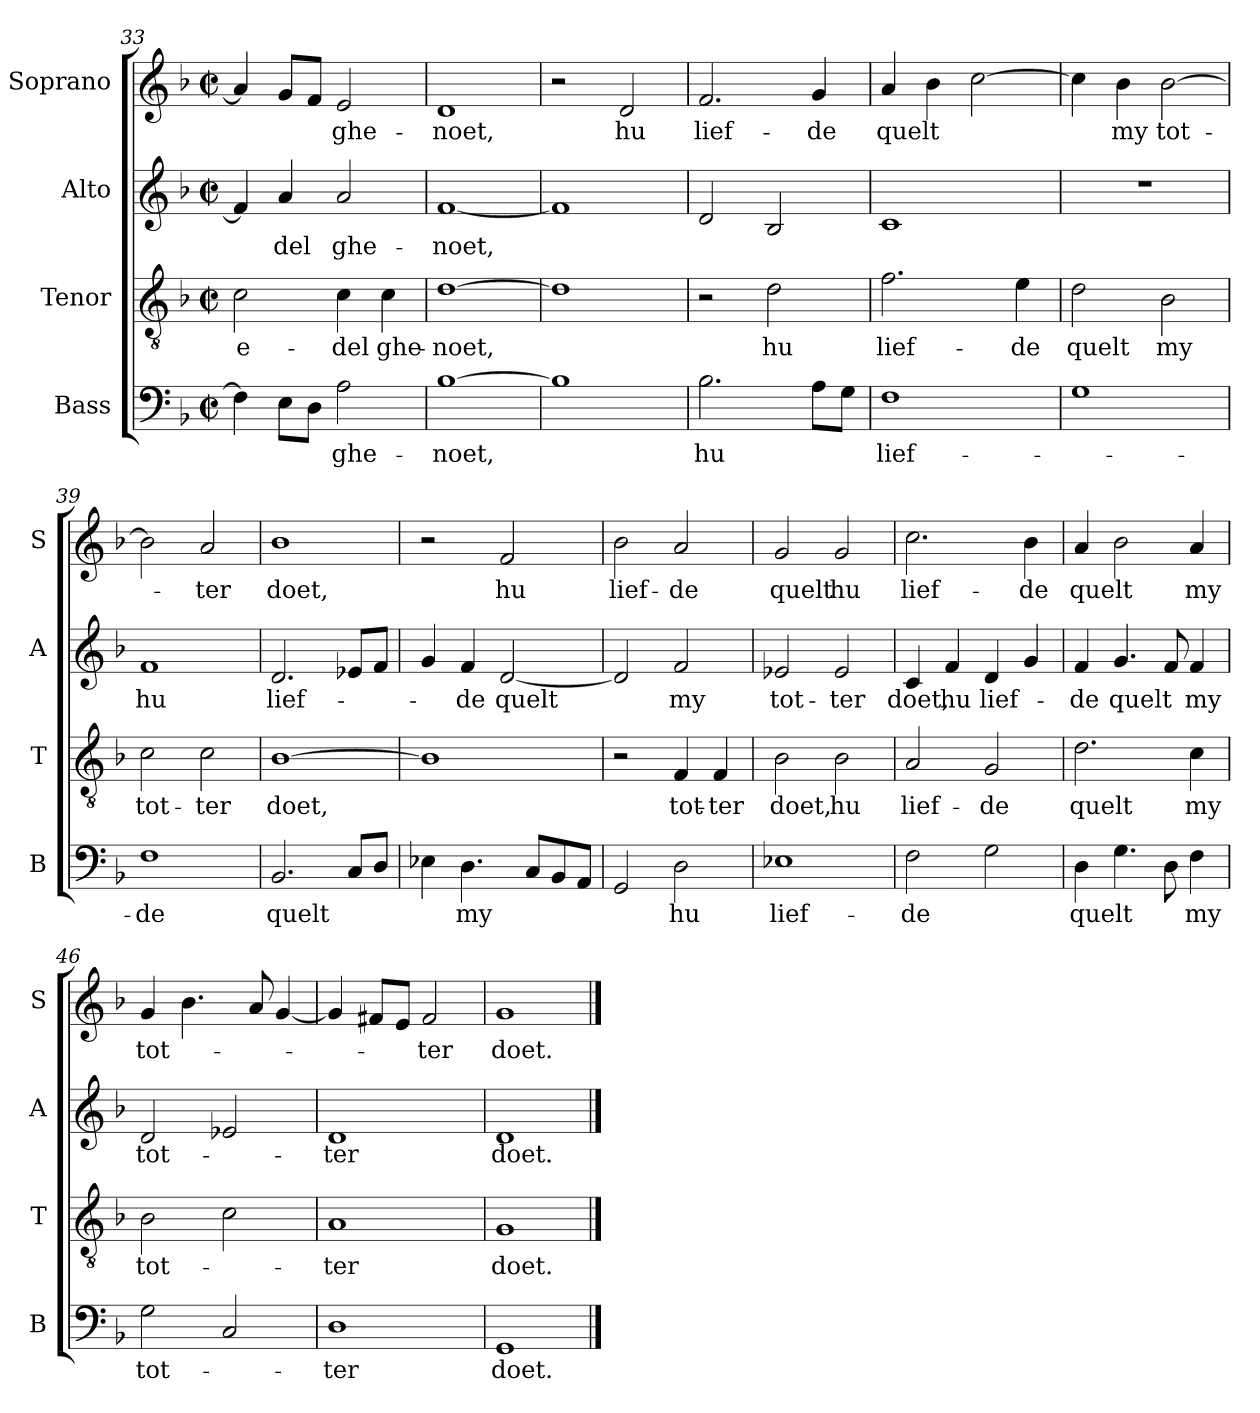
**kern	**text	**kern	**text	**kern	**text	**kern	**text
*part4	*part4	*part3	*part3	*part2	*part2	*part1	*part1
*staff4	*staff4	*staff3	*staff3	*staff2	*staff2	*staff1	*staff1
*I"Bass	*	*I"Tenor	*	*I"Alto	*	*I"Soprano	*
*I'B	*	*I'T	*	*I'A	*	*I'S	*
*clefF4	*	*clefGv2	*	*clefG2	*	*clefG2	*
*k[b-]	*	*k[b-]	*	*k[b-]	*	*k[b-]	*
*F:	*	*F:	*	*F:	*	*F:	*
*M2/2	*	*M2/2	*	*M2/2	*	*M2/2	*
*met(c|)	*	*met(c|)	*	*met(c|)	*	*met(c|)	*
=33	=33	=33	=33	=33	=33	=33	=33
!	!	!	!LO:LY:b	!	!	!	!
4F\]	.	2c\	e-	4f/]	.	4a/]	.
!	!	!	!	!	!LO:LY:b	!	!
8E\L	.	.	.	4a/	-del	8g/L	.
8D\J	.	.	.	.	.	8f/J	.
!	!LO:LY:b	!	!LO:LY:b	!	!LO:LY:b	!	!LO:LY:b
2A\	ghe-	4c\	-del	2a/	ghe-	2e/	ghe-
!	!	!	!LO:LY:b	!	!	!	!
.	.	4c\	ghe-	.	.	.	.
=34	=34	=34	=34	=34	=34	=34	=34
!	!LO:LY:b	!	!LO:LY:b	!	!LO:LY:b	!	!LO:LY:b
[1B-	-noet,	[1d	-noet,	[1f	-noet,	1d	-noet,
=35	=35	=35	=35	=35	=35	=35	=35
1B-]	.	1d]	.	1f]	.	2r	.
!	!	!	!	!	!	!	!LO:LY:b
.	.	.	.	.	.	2d/	hu
!!LO:PB:g=z
=36	=36	=36	=36	=36	=36	=36	=36
!	!LO:LY:b	!	!	!	!	!	!LO:LY:b
2.B-\	hu	2r	.	2d/	.	2.f/	lief-
!	!	!	!LO:LY:b	!	!	!	!
.	.	2d\	hu	2B-/	.	.	.
!	!	!	!	!	!	!	!LO:LY:b
8A\L	.	.	.	.	.	4g/	-de
8G\J	.	.	.	.	.	.	.
=37	=37	=37	=37	=37	=37	=37	=37
!	!LO:LY:b	!	!LO:LY:b	!	!	!	!LO:LY:b
1F	lief-	2.f\	lief-	1c	.	4a/	quelt
.	.	.	.	.	.	4b-\	.
.	.	.	.	.	.	[2cc\	.
!	!	!	!LO:LY:b	!	!	!	!
.	.	4e\	-de	.	.	.	.
=38	=38	=38	=38	=38	=38	=38	=38
!	!	!	!LO:LY:b	!	!	!	!
1G	.	2d\	quelt	1r	.	4cc\]	.
!	!	!	!	!	!	!	!LO:LY:b
.	.	.	.	.	.	4b-\	my
!	!	!	!LO:LY:b	!	!	!	!LO:LY:b
.	.	2B-\	my	.	.	[2b-\	tot-
=39	=39	=39	=39	=39	=39	=39	=39
!	!LO:LY:b	!	!LO:LY:b	!	!LO:LY:b	!	!
1F	-de	2c\	tot-	1f	hu	2b-\]	.
!	!	!	!LO:LY:b	!	!	!	!LO:LY:b
.	.	2c\	-ter	.	.	2a/	-ter
=40	=40	=40	=40	=40	=40	=40	=40
!	!LO:LY:b	!	!LO:LY:b	!	!LO:LY:b	!	!LO:LY:b
2.BB-/	quelt	[1B-	doet,	2.d/	lief-	1b-	doet,
8C/L	.	.	.	8e-X/L	.	.	.
8D/J	.	.	.	8f/J	.	.	.
!!LO:LB:g=z
=41	=41	=41	=41	=41	=41	=41	=41
4E-X\	.	1B-]	.	4g/	.	2r	.
!	!LO:LY:b	!	!	!	!LO:LY:b	!	!
4.D\	my	.	.	4f/	-de	.	.
!	!	!	!	!	!LO:LY:b	!	!LO:LY:b
.	.	.	.	[2d/	quelt	2f/	hu
8C/L	.	.	.	.	.	.	.
8BB-/	.	.	.	.	.	.	.
8AA/J	.	.	.	.	.	.	.
=42	=42	=42	=42	=42	=42	=42	=42
!	!	!	!	!	!	!	!LO:LY:b
2GG/	.	2r	.	2d/]	.	2b-\	lief-
!	!LO:LY:b	!	!LO:LY:b	!	!LO:LY:b	!	!LO:LY:b
2D\	hu	4F/	tot-	2f/	my	2a/	-de
!	!	!	!LO:LY:b	!	!	!	!
.	.	4F/	-ter	.	.	.	.
=43	=43	=43	=43	=43	=43	=43	=43
!	!LO:LY:b	!	!LO:LY:b	!	!LO:LY:b	!	!LO:LY:b
1E-X	lief-	2B-\	doet,	2e-X/	tot-	2g/	quelt
!	!	!	!LO:LY:b	!	!LO:LY:b	!	!LO:LY:b
.	.	2B-\	hu	2e-/	-ter	2g/	hu
=44	=44	=44	=44	=44	=44	=44	=44
!	!LO:LY:b	!	!LO:LY:b	!	!LO:LY:b	!	!LO:LY:b
2F\	-de	2A/	lief-	4c/	doet,	2.cc\	lief-
!	!	!	!	!	!LO:LY:b	!	!
.	.	.	.	4f/	hu	.	.
!	!	!	!LO:LY:b	!	!LO:LY:b	!	!
2G\	.	2G/	-de	4d/	lief-	.	.
!	!	!	!	!	!	!	!LO:LY:b
.	.	.	.	4g/	.	4b-\	-de
=45	=45	=45	=45	=45	=45	=45	=45
!	!LO:LY:b	!	!LO:LY:b	!	!LO:LY:b	!	!LO:LY:b
4D\	quelt	2.d\	quelt	4f/	-de	4a/	quelt
!	!	!	!	!	!LO:LY:b	!	!
4.G\	.	.	.	4.g/	quelt	2b-\	.
8D\	.	.	.	8f/	.	.	.
!	!LO:LY:b	!	!LO:LY:b	!	!LO:LY:b	!	!LO:LY:b
4F\	my	4c\	my	4f/	my	4a/	my
!!LO:LB:g=z
=46	=46	=46	=46	=46	=46	=46	=46
!	!LO:LY:b	!	!LO:LY:b	!	!LO:LY:b	!	!LO:LY:b
2G\	tot-	2B-\	tot-	2d/	tot-	4g/	tot-
.	.	.	.	.	.	4.b-\	.
2C/	.	2c\	.	2e-X/	.	.	.
.	.	.	.	.	.	8a/	.
.	.	.	.	.	.	[4g/	.
=47	=47	=47	=47	=47	=47	=47	=47
!	!LO:LY:b	!	!LO:LY:b	!	!LO:LY:b	!	!
1D	-ter	1A	-ter	1d	-ter	4g/]	.
.	.	.	.	.	.	8f#X/L	.
.	.	.	.	.	.	8e/J	.
!	!	!	!	!	!	!	!LO:LY:b
.	.	.	.	.	.	2f#/	-ter
=48	=48	=48	=48	=48	=48	=48	=48
!	!LO:LY:b	!	!LO:LY:b	!	!LO:LY:b	!	!LO:LY:b
1GG	doet.	1G	doet.	1d	doet.	1g	doet.
==	==	==	==	==	==	==	==
*-	*-	*-	*-	*-	*-	*-	*-
